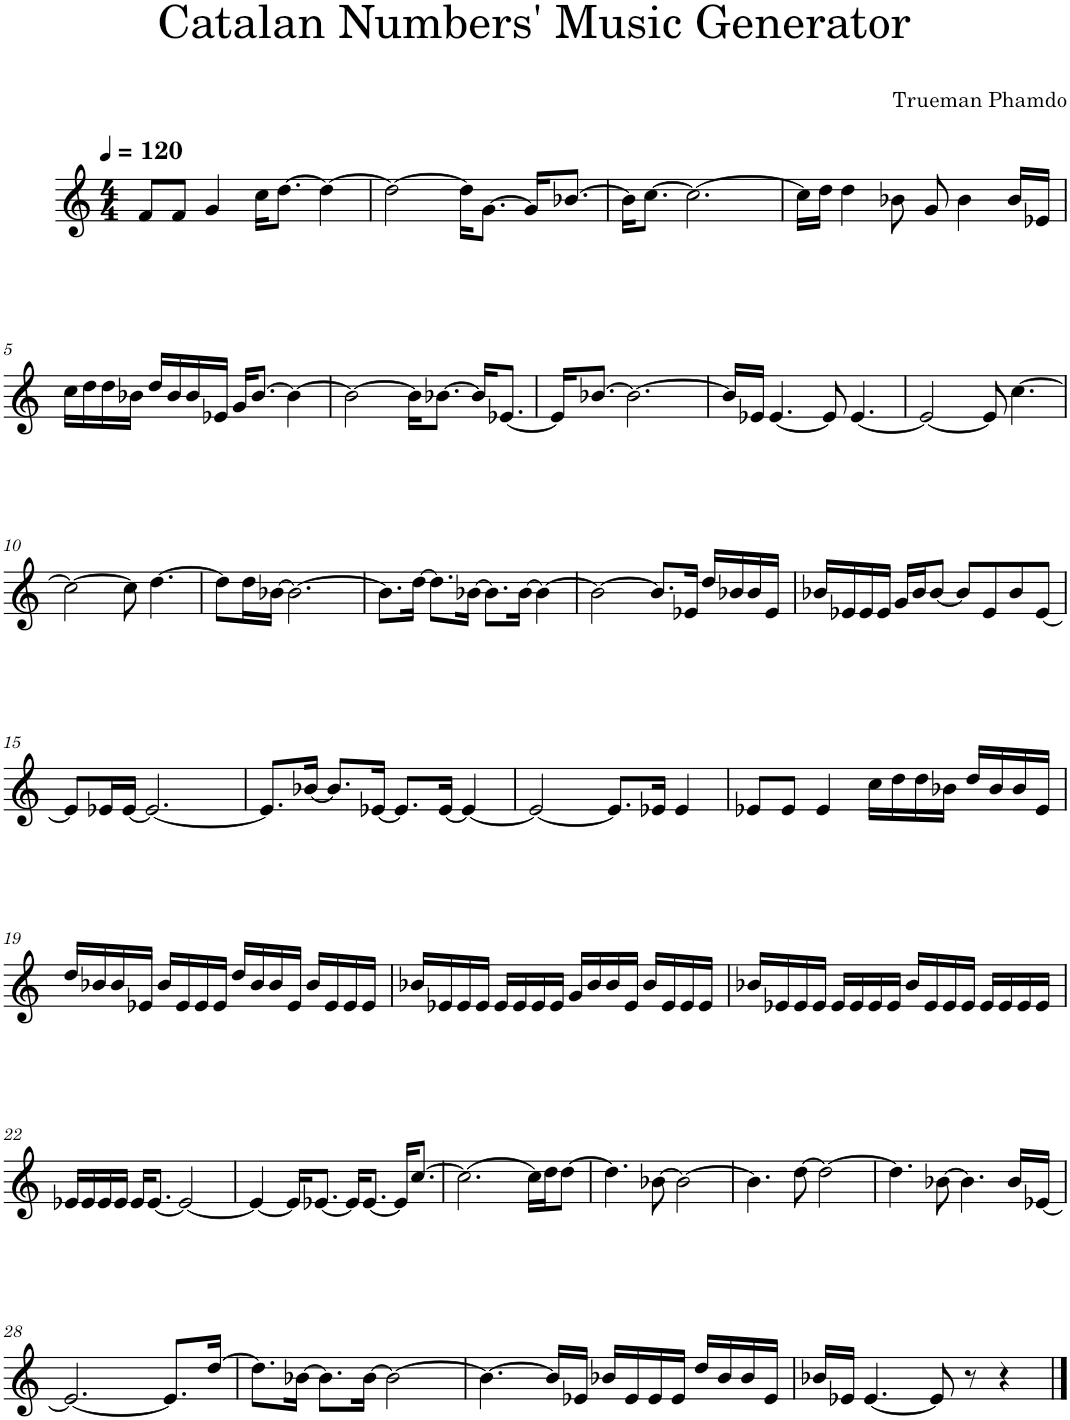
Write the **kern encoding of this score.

**kern
*part1
*staff1
*I"Piano, Sample Track
*I'Pno.
*clefG2
*k[]
*M4/4
*MM120
=1
8f/L
8f/J
4g/
16cc\KL
[8.dd\J
4dd\_
=2
2dd\_
16dd\KL]
[8.g\J
16g/KL]
[8.b-X/J
=3
16b-\KL]
[8.cc\J
2.cc\_
=4
16cc\LL]
16dd\JJ
4dd\
8b-X\
8g/
4b-\
16b-/LL
16e-X/JJ
!!LO:LB:g=z
=5
16cc\LL
16dd\
16dd\
16b-X\JJ
16dd/LL
16b-/
16b-/
16e-X/JJ
16g/KL
[8.b-/J
4b-\_
=6
2b-\_
16b-\KL]
[8.b-X\J
16b-/KL]
[8.e-X/J
=7
16e-/KL]
[8.b-X/J
2.b-\_
=8
16b-/LL]
16e-X/JJ
[4.e-/
8e-/]
[4.e-/
=9
2e-/_
8e-/]
[4.cc\
!!LO:LB:g=z
=10
2cc\_
8cc\]
[4.dd\
=11
8dd\L]
16dd\L
[16b-X\JJ
2.b-\_
=12
8.b-\L]
[16dd\Jk
8.dd\L]
[16b-X\Jk
8.b-\L]
[16b-\Jk
4b-\_
=13
2b-\_
8.b-/L]
16e-X/Jk
16dd/LL
16b-X/
16b-/
16e-/JJ
=14
16b-X/LL
16e-X/
16e-/
16e-/JJ
16g/LL
16b-/J
[8b-/J
8b-/L]
8e-/
8b-/
[8e-/J
!!LO:LB:g=z
=15
8e-/L]
16e-X/L
[16e-/JJ
2.e-/_
=16
8.e-/L]
[16b-X/Jk
8.b-/L]
[16e-X/Jk
8.e-/L]
[16e-/Jk
4e-/_
=17
2e-/_
8.e-/L]
16e-X/Jk
4e-/
=18
8e-X/L
8e-/J
4e-/
16cc\LL
16dd\
16dd\
16b-X\JJ
16dd/LL
16b-/
16b-/
16e-/JJ
!!LO:LB:g=z
=19
16dd/LL
16b-X/
16b-/
16e-X/JJ
16b-/LL
16e-/
16e-/
16e-/JJ
16dd/LL
16b-/
16b-/
16e-/JJ
16b-/LL
16e-/
16e-/
16e-/JJ
=20
16b-X/LL
16e-X/
16e-/
16e-/JJ
16e-/LL
16e-/
16e-/
16e-/JJ
16g/LL
16b-/
16b-/
16e-/JJ
16b-/LL
16e-/
16e-/
16e-/JJ
=21
16b-X/LL
16e-X/
16e-/
16e-/JJ
16e-/LL
16e-/
16e-/
16e-/JJ
16b-/LL
16e-/
16e-/
16e-/JJ
16e-/LL
16e-/
16e-/
16e-/JJ
!!LO:LB:g=z
=22
16e-X/LL
16e-/
16e-/
16e-/JJ
16e-/KL
[8.e-/J
2e-/_
=23
4e-/_
16e-/KL]
[8.e-X/J
16e-/KL]
[8.e-/J
16e-/KL]
[8.cc/J
=24
2.cc\_
16cc\LL]
16dd\J
[8dd\J
=25
4.dd\]
[8b-X\
2b-\_
=26
4.b-\]
[8dd\
2dd\_
=27
4.dd\]
[8b-X\
4.b-\]
16b-/LL
[16e-X/JJ
!!LO:LB:g=z
=28
2.e-/_
8.e-/L]
[16dd/Jk
=29
8.dd\L]
[16b-X\Jk
8.b-\L]
[16b-\Jk
2b-\_
=30
4.b-\_
16b-/LL]
16e-X/JJ
16b-X/LL
16e-/
16e-/
16e-/JJ
16dd/LL
16b-/
16b-/
16e-/JJ
=31
16b-X/LL
16e-X/JJ
[4.e-/
8e-/]
8r
4r
==
*-
